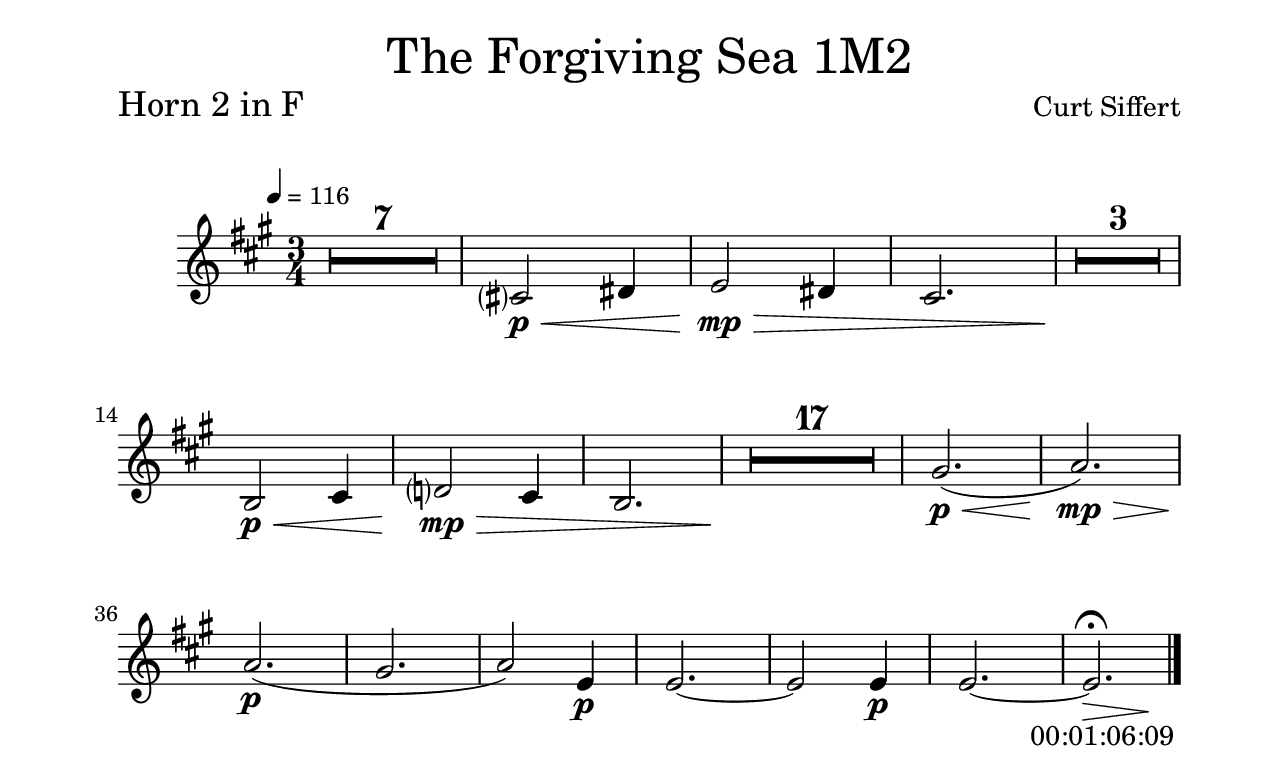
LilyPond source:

\version "2.18.0"
\include "english.ly"
\include "../lib/parts.ily"

\paper {
	ragged-last-bottom = ##t
}

\header {
	instrument = "Horn 2 in F"
}

\version "2.18.0"
\include "english.ly"

hornTwoNotes = \relative c {

	\time 3/4
	\key d \major
	\tag #'score { \clef bass }
	\set tieWaitForNote = ##t

	R2.*7 |
	
	\tag #'part { fs?2\p\< gs4 | }
	\tag #'score { fs2\p\< gs4 | } 
	a2\mp\> gs4 |
	fs2. |
	
	R2.*3\! |

	\tag #'part { \break }

	e2\p\< fs4 |
	g?2\mp\> fs4 | 
	e2. |
	
	R2.*17\! |
	
	cs'2.\p\<( |
	d2.\mp\>) |
	
	\tag #'part { \break }
	
	d2.\p( |
	cs2. |
	d2) a4\p |
	a2. ~ |
	a2 a4\p |
	a2. ~ |
	\tag #'score { \override Script.padding = #1.5 }
	<< {a2.\fermata } {s4\> s4 s4\!} >>
	
	\bar "|."
	\tag #'part {
		\override Score.RehearsalMark.direction = #DOWN
		\override Score.RehearsalMark.self-alignment-X = #RIGHT  
		\override Score.RehearsalMark.font-size = #0
		\mark "00:01:06:09"			
	}	
}


{ 
	\everyPartScore
	\transpose f c'
	\keepWithTag #'part \hornTwoNotes
}	
